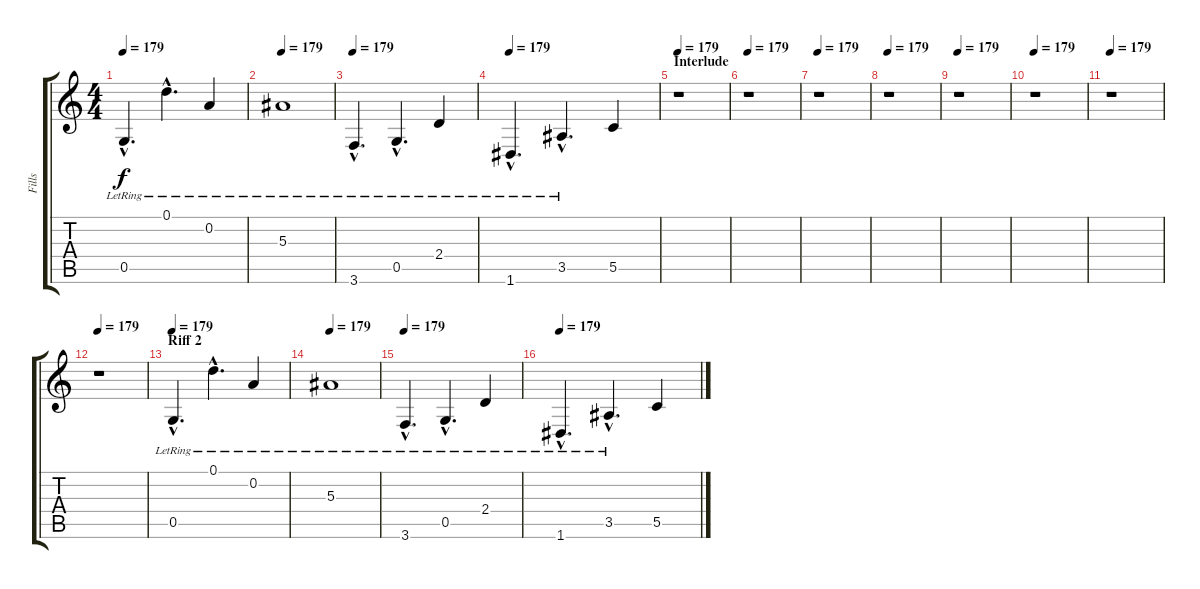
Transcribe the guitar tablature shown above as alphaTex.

\track ("Fills" "Fills") {instrument acousticguitarsteel}
\staff {score tabs}
\tuning (D4 A3 F3 C3 G2 D2) {hide}
\ts (4 4)
\tempo 179
\clef g2
\ks c
0.5{hac lr}.4{d dy f} 0.1{hac lr}.4{d} 0.2{lr}.4 |
\tempo 179
5.3{lr}.1 |
\tempo 179
3.6{hac lr}.4{d} 0.5{hac lr}.4{d} 2.4{lr}.4 |
\tempo 179
1.6{hac lr}.4{d} 3.5{hac lr}.4{d} 5.5.4 |
\section ("" "Interlude")
\tempo 179
r.1 |
\tempo 179
r.1 |
\tempo 179
r.1 |
\tempo 179
r.1 |
\tempo 179
r.1 |
\tempo 179
r.1 |
\tempo 179
r.1 |
\tempo 179
r.1 |
\section ("" "Riff 2")
\tempo 179
0.5{hac lr}.4{d} 0.1{hac lr}.4{d} 0.2{lr}.4 |
\tempo 179
5.3{lr}.1 |
\tempo 179
3.6{hac lr}.4{d} 0.5{hac lr}.4{d} 2.4{lr}.4 |
\tempo 179
1.6{hac lr}.4{d} 3.5{hac lr}.4{d} 5.5.4
